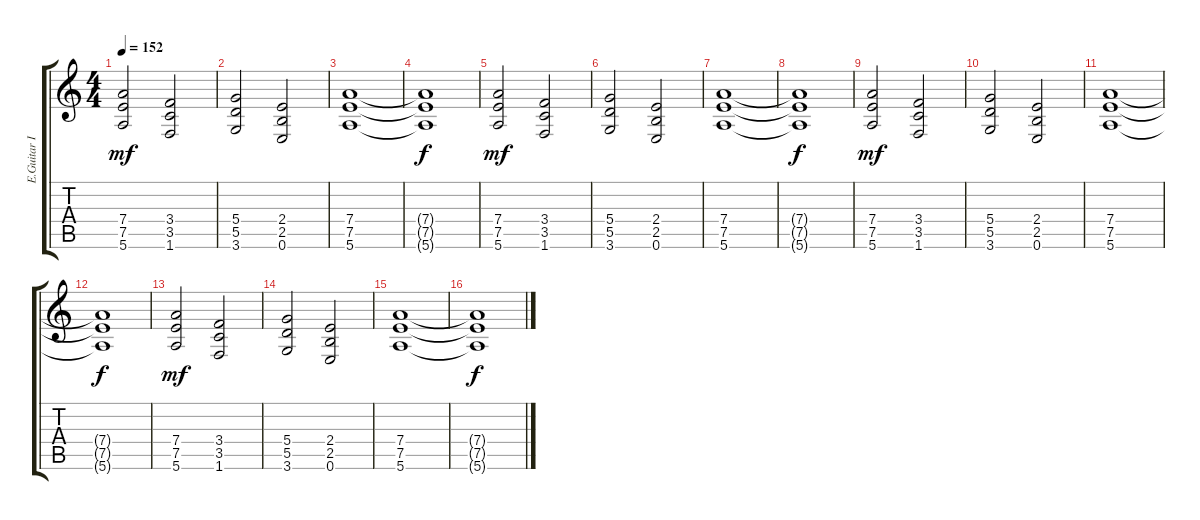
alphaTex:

\track ("E.Guitar I" "E.Guitar I") {instrument overdrivenguitar}
\staff {score tabs}
\tuning (E4 B3 G3 D3 A2 E2) {hide}
\ts (4 4)
\tempo 152
\clef g2
\ks c
(7.4 7.5 5.6).2{dy mf} (3.4 3.5 1.6).2 |
(5.4 5.5 3.6).2 (2.4 2.5 0.6).2 |
(7.4 7.5 5.6).1 |
(7.4{t} 7.5{t} 5.6{t}).1{dy f} |
(7.4 7.5 5.6).2{dy mf} (3.4 3.5 1.6).2 |
(5.4 5.5 3.6).2 (2.4 2.5 0.6).2 |
(7.4 7.5 5.6).1 |
(7.4{t} 7.5{t} 5.6{t}).1{dy f} |
(7.4 7.5 5.6).2{dy mf} (3.4 3.5 1.6).2 |
(5.4 5.5 3.6).2 (2.4 2.5 0.6).2 |
(7.4 7.5 5.6).1 |
(7.4{t} 7.5{t} 5.6{t}).1{dy f} |
(7.4 7.5 5.6).2{dy mf volume 8} (3.4 3.5 1.6).2{volume 7} |
(5.4 5.5 3.6).2{volume 6} (2.4 2.5 0.6).2{volume 4} |
(7.4 7.5 5.6).1{volume 2} |
(7.4{t} 7.5{t} 5.6{t}).1{dy f}
